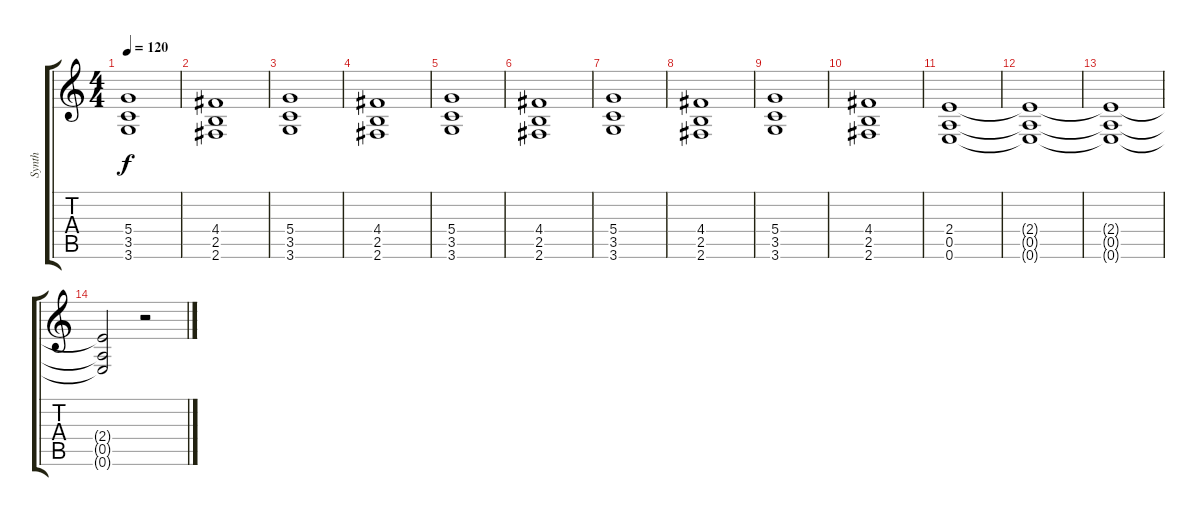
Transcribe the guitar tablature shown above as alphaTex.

\track ("Synth" "Synth") {instrument synthbass1}
\staff {score tabs}
\tuning (E4 B3 G3 D3 A2 E2) {hide}
\ts (4 4)
\tempo 120
\clef g2
\ks c
(5.4 3.5 3.6).1{dy f} |
(4.4 2.5 2.6).1 |
(5.4 3.5 3.6).1 |
(4.4 2.5 2.6).1 |
(5.4 3.5 3.6).1 |
(4.4 2.5 2.6).1 |
(5.4 3.5 3.6).1 |
(4.4 2.5 2.6).1 |
(5.4 3.5 3.6).1 |
(4.4 2.5 2.6).1 |
(2.4 0.5 0.6).1 |
(2.4{t} 0.5{t} 0.6{t}).1 |
(2.4{t} 0.5{t} 0.6{t}).1 |
(2.4{t} 0.5{t} 0.6{t}).2 r.2
